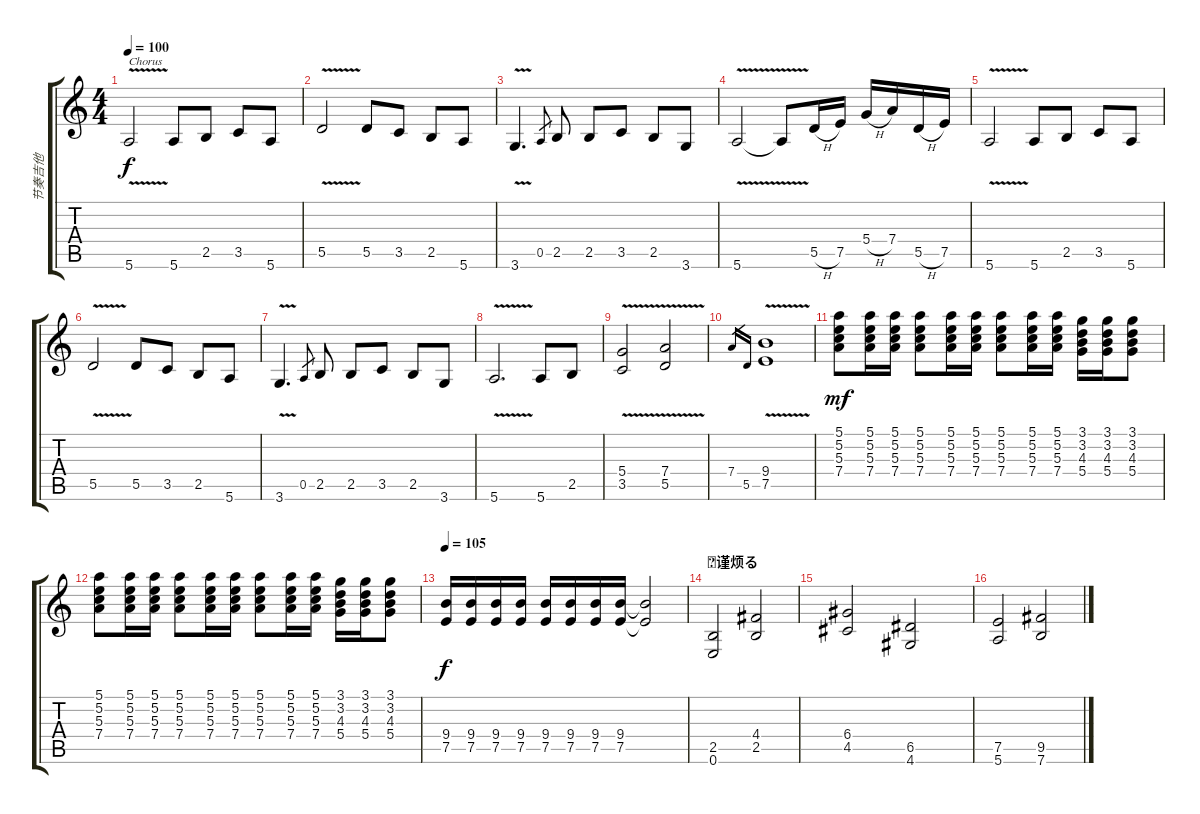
\track ("节奏吉他" "节奏吉他") {instrument distortionguitar}
\staff {score tabs}
\tuning (E4 B3 G3 D3 A2 E2) {hide}
\ts (4 4)
\tempo 100
\clef g2
\ks c
5.6{v}.2{txt "Chorus" dy f volume 13} 5.6.8 2.5.8 3.5.8 5.6.8 |
5.5{v}.2 5.5.8 3.5.8 2.5.8 5.6.8 |
3.6{v}.4{d} 0.5.8{gr} 2.5.8 2.5.8 3.5.8 2.5.8 3.6.8 |
5.6{v}.2 5.6{t}.8 5.5{h}.16 7.5.16 5.4{h}.16 7.4.16 5.5{h}.16 7.5.16 |
5.6{v}.2 5.6.8 2.5.8 3.5.8 5.6.8 |
5.5{v}.2 5.5.8 3.5.8 2.5.8 5.6.8 |
3.6{v}.4{d} 0.5.8{gr} 2.5.8 2.5.8 3.5.8 2.5.8 3.6.8 |
5.6{v}.2{d} 5.6.8 2.5.8 |
(5.4{v} 3.5{v}).2 (7.4{v} 5.5{v}).2 |
7.4.16{gr} 5.5.16{gr} (9.4{v} 7.5{v}).1 |
(5.1 5.2 5.3 7.4).8{dy mf} (5.1 5.2 5.3 7.4).16 (5.1 5.2 5.3 7.4).16 (5.1 5.2 5.3 7.4).8 (5.1 5.2 5.3 7.4).16 (5.1 5.2 5.3 7.4).16 (5.1 5.2 5.3 7.4).8 (5.1 5.2 5.3 7.4).16 (5.1 5.2 5.3 7.4).16 (3.1 3.2 4.3 5.4).16 (3.1 3.2 4.3 5.4).16 (3.1 3.2 4.3 5.4).8 |
(5.1 5.2 5.3 7.4).8 (5.1 5.2 5.3 7.4).16 (5.1 5.2 5.3 7.4).16 (5.1 5.2 5.3 7.4).8 (5.1 5.2 5.3 7.4).16 (5.1 5.2 5.3 7.4).16 (5.1 5.2 5.3 7.4).8 (5.1 5.2 5.3 7.4).16 (5.1 5.2 5.3 7.4).16 (3.1 3.2 4.3 5.4).16 (3.1 3.2 4.3 5.4).16 (3.1 3.2 4.3 5.4).8 |
\tempo 105
(9.4 7.5).16{dy f} (9.4 7.5).16 (9.4 7.5).16 (9.4 7.5).16 (9.4 7.5).16 (9.4 7.5).16 (9.4 7.5).16 (9.4 7.5).16 (9.4{t} 7.5{t}).2 |
\section ("" "谨烦る  ")
(2.5 0.6).2 (4.4 2.5).2 |
(6.4 4.5).2 (6.5 4.6).2 |
(7.5 5.6).2 (9.5 7.6).2
